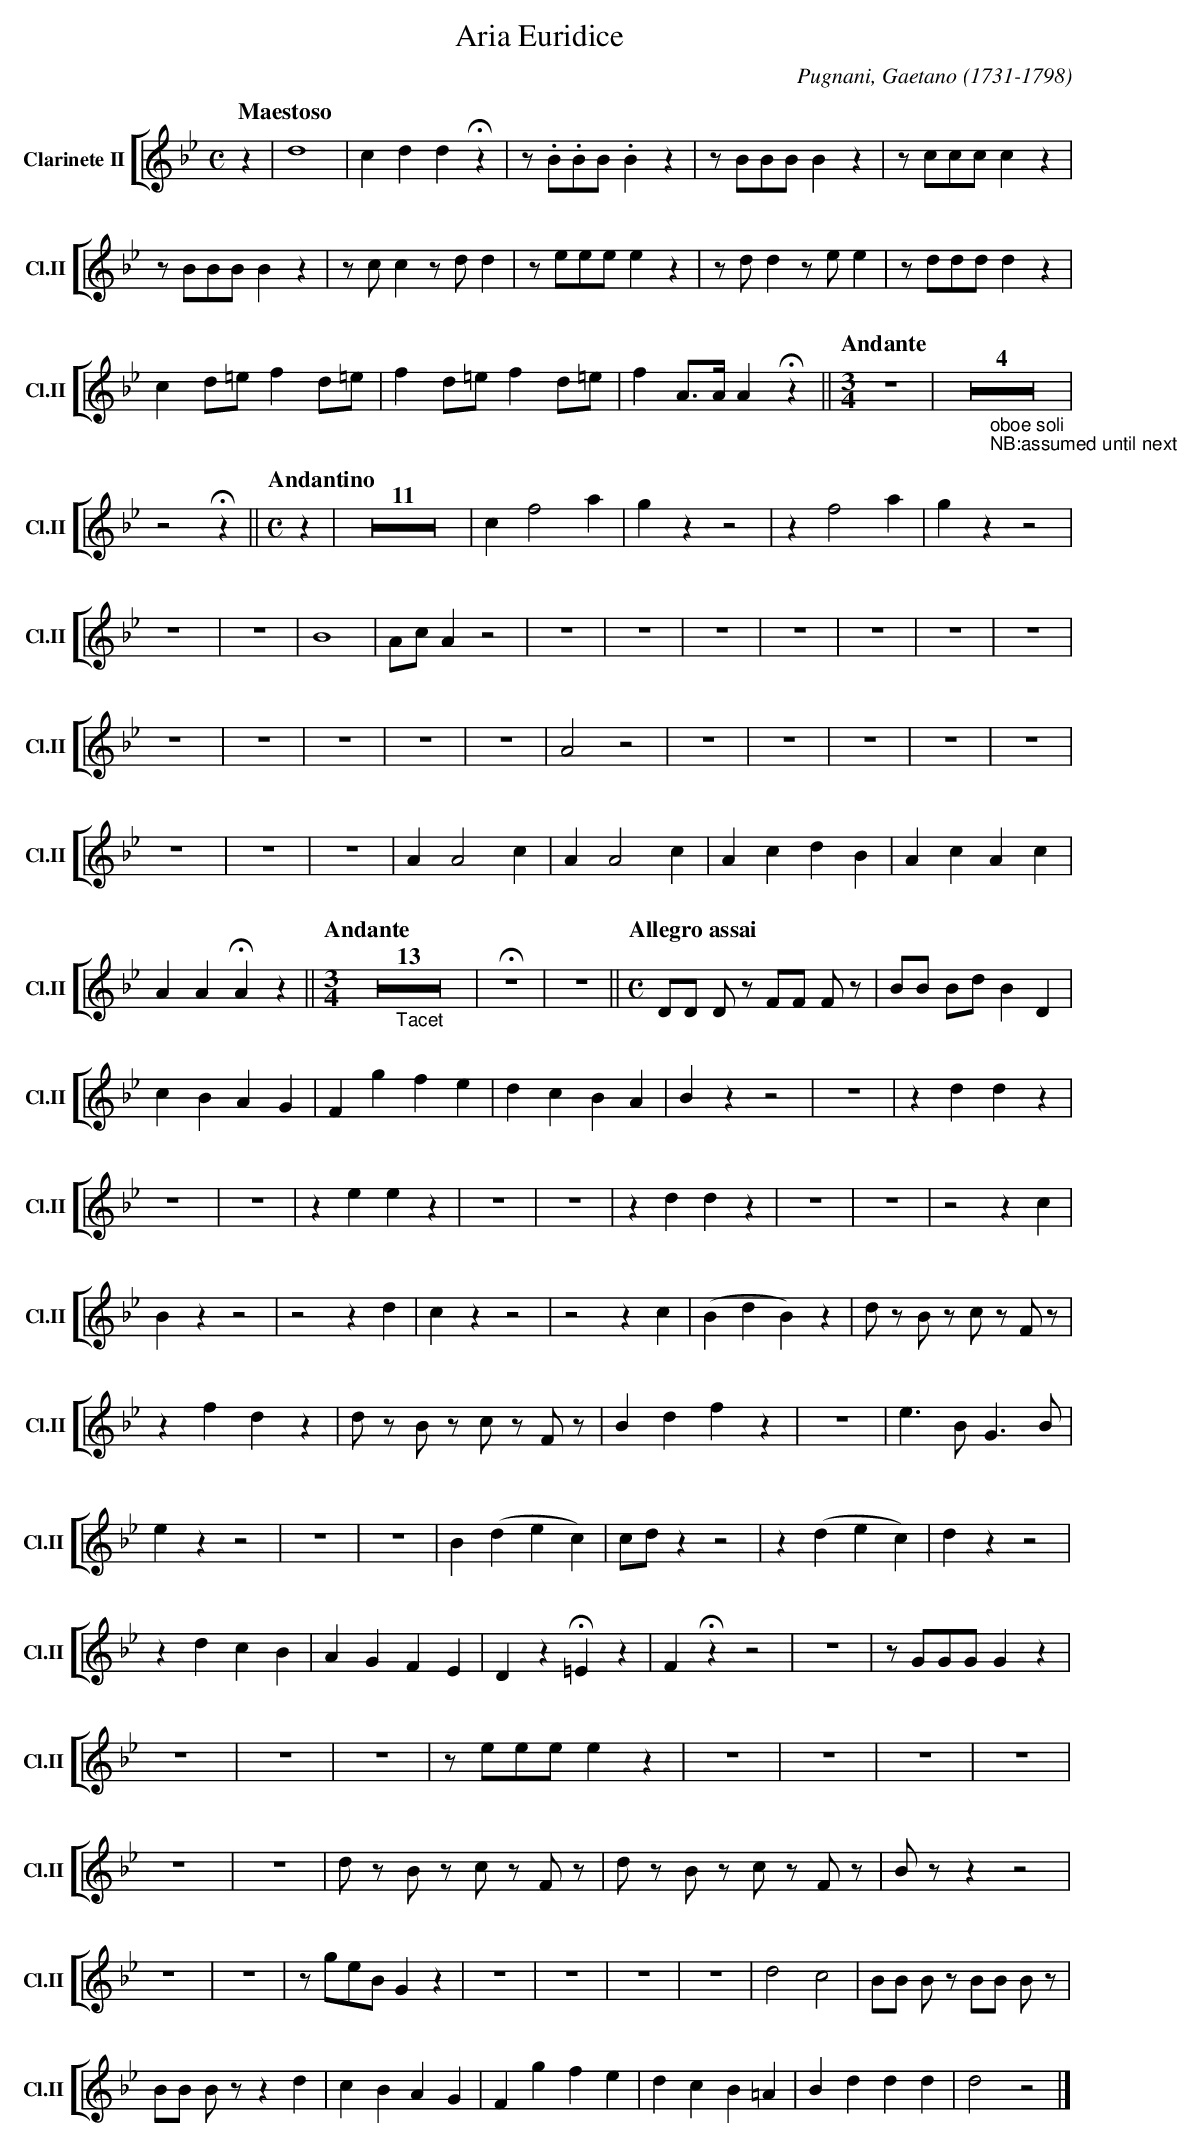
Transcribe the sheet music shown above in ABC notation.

X:1
T:Aria Euridice
C:Pugnani, Gaetano (1731-1798)
M:4/4
L:1/4
K:Bb
V: 8 clef=treble name="Clarinete II" sname="Cl.II"
%%staves [( 8 )]
[Q:"Maestoso"][M:C] z| d4| c d d !fermata! z| z/ .B/.B/B/ .B z| z/ B/B/B/ B z| z/ c/c/c/ \
   c z| z/ B/B/B/ B z| z/ c/ c z/ d/ d| z/ e/e/e/ e z| z/ d/ d z/ e/ e| z/ d/d/d/ \
   d z| c d/=e/ f d/=e/| f d/=e/ f d/=e/| f A/>A/ A !fermata! z || \
[Q:"Andante"][M:3/4] z3| "_oboe soli" "_NB:assumed until next reference to both)" Z4 | z2 !fermata! z|| \
[Q:"Andantino"][M:C] z|Z11|c \
   f2 a|g z z2| z f2 a| g z z2| z4| z4| B4| A/c/ A z2| z4|z4| z4| z4| z4| z4| \
   z4| z4| z4| z4| z4| z4| A2 z2| z4| z4| z4| z4| z4| z4| z4| z4| A A2 c| A \
   A2 c| A c d B| A c A c| A A !fermata! A z|| \
[Q:"Andante"][M:3/4] "_Tacet" Z13 | !fermata!z3 | z3 || \
[Q:"Allegro assai"][M:C] D/D/ D/ z/ F/F/ F/ z/| B/B/ B/d/ B D| c B A G| F g f e| d c B A| B z z2| z4|z d d z| z4| z4| \
   z e e z| z4| z4| z d d z| z4| z4| z2 z c| B z z2| z2 z d| c z z2| z2 z c| \
   (B d B) z| d/ z/ B/ z/ c/ z/ F/ z/| z f d z| d/ z/ B/ z/ c/ z/ F/ z/| B d \
   f z| z4| e> B G> B| e z z2| z4| z4| B (d e c)| c/d/ z z2| z (d e c)| d z \
   z2| z d c B| A G F E| D z !fermata! =E z| F !fermata! z z2| z4| z/ G/G/G/ \
   G z| z4| z4| z4| z/ e/e/e/ e z| z4| z4| z4| z4| z4| z4| d/ z/ B/ z/ c/ z/ F/ z/ | \
   d/ z/ B/ z/ c/ z/ F/ z/ | B/z/  z z2| z4| z4| z/ g/e/B/ G z| z4| z4| z4| z4| d2 c2| B/B/ B/z/ \
   B/B/ B/z/ | B/B/ B/z/ z d| c B A G| F g f e| d c B =A| B d d d| d2 z2 |] \
